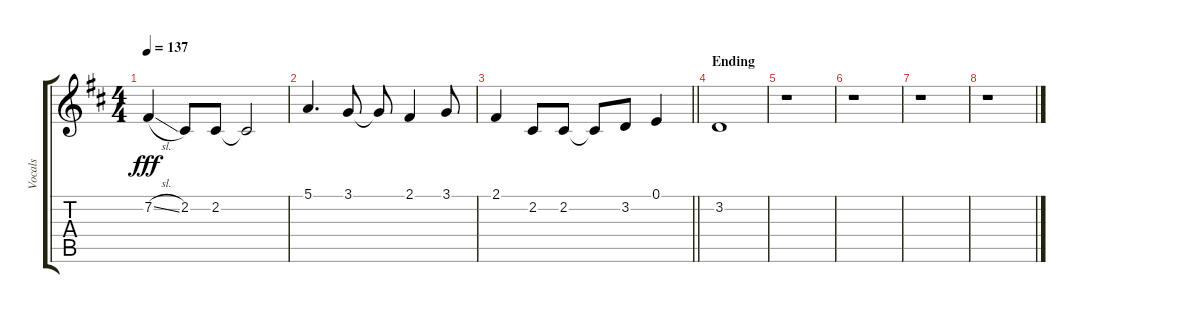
\track ("Vocals" "Vocals") {instrument voiceoohs}
\staff {score tabs}
\tuning (E4 B3 G3 D3 A2 E2) {hide}
\ts (4 4)
\tempo 137
\clef g2
\ks d
7.2{sl}.4{dy fff} 2.2.8 2.2.8 2.2{t}.2 |
5.1.4{d} 3.1.8 3.1{t}.8 2.1.4 3.1.8 |
\barLineRight lightlight
2.1.4 2.2.8 2.2.8 2.2{t}.8 3.2.8 0.1.4 |
\section ("" "Ending")
3.2.1 |
r.1 |
r.1 |
r.1 |
r.1
